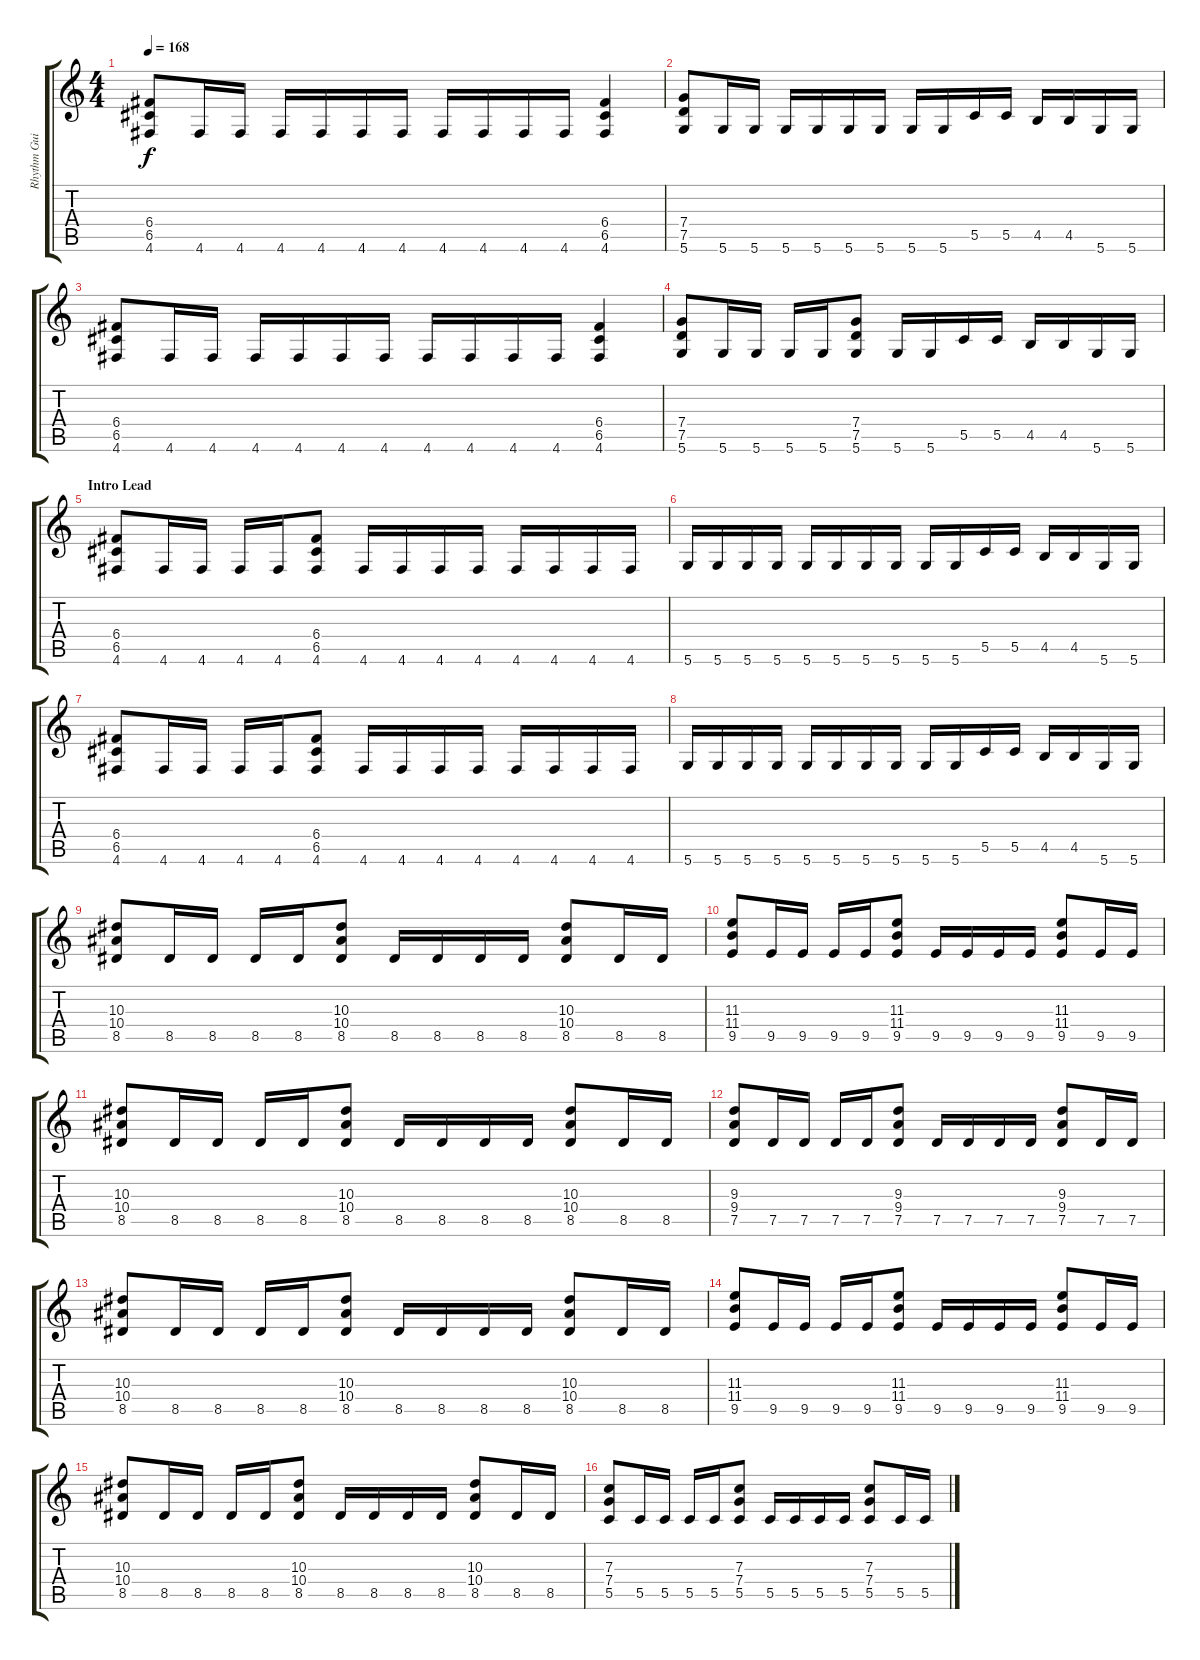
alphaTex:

\track ("Rhythm Guitar" "Rhythm Gui") {instrument distortionguitar}
\staff {score tabs}
\tuning (D4 A3 F3 C3 G2 D2) {hide}
\ts (4 4)
\tempo 168
\clef g2
\ks c
(6.4 6.5 4.6).8{dy f instrument distortionguitar} 4.6.16 4.6.16 4.6.16 4.6.16 4.6.16 4.6.16 4.6.16 4.6.16 4.6.16 4.6.16 (6.4 6.5 4.6).4 |
(7.4 7.5 5.6).8 5.6.16 5.6.16 5.6.16 5.6.16 5.6.16 5.6.16 5.6.16 5.6.16 5.5.16 5.5.16 4.5.16 4.5.16 5.6.16 5.6.16 |
(6.4 6.5 4.6).8 4.6.16 4.6.16 4.6.16 4.6.16 4.6.16 4.6.16 4.6.16 4.6.16 4.6.16 4.6.16 (6.4 6.5 4.6).4 |
(7.4 7.5 5.6).8 5.6.16 5.6.16 5.6.16 5.6.16 (7.4 7.5 5.6).8 5.6.16 5.6.16 5.5.16 5.5.16 4.5.16 4.5.16 5.6.16 5.6.16 |
\section ("" "Intro Lead")
(6.4 6.5 4.6).8 4.6.16 4.6.16 4.6.16 4.6.16 (6.4 6.5 4.6).8 4.6.16 4.6.16 4.6.16 4.6.16 4.6.16 4.6.16 4.6.16 4.6.16 |
5.6.16 5.6.16 5.6.16 5.6.16 5.6.16 5.6.16 5.6.16 5.6.16 5.6.16 5.6.16 5.5.16 5.5.16 4.5.16 4.5.16 5.6.16 5.6.16 |
(6.4 6.5 4.6).8 4.6.16 4.6.16 4.6.16 4.6.16 (6.4 6.5 4.6).8 4.6.16 4.6.16 4.6.16 4.6.16 4.6.16 4.6.16 4.6.16 4.6.16 |
5.6.16 5.6.16 5.6.16 5.6.16 5.6.16 5.6.16 5.6.16 5.6.16 5.6.16 5.6.16 5.5.16 5.5.16 4.5.16 4.5.16 5.6.16 5.6.16 |
(10.3 10.4 8.5).8 8.5.16 8.5.16 8.5.16 8.5.16 (10.3 10.4 8.5).8 8.5.16 8.5.16 8.5.16 8.5.16 (10.3 10.4 8.5).8 8.5.16 8.5.16 |
(11.3 11.4 9.5).8 9.5.16 9.5.16 9.5.16 9.5.16 (11.3 11.4 9.5).8 9.5.16 9.5.16 9.5.16 9.5.16 (11.3 11.4 9.5).8 9.5.16 9.5.16 |
(10.3 10.4 8.5).8 8.5.16 8.5.16 8.5.16 8.5.16 (10.3 10.4 8.5).8 8.5.16 8.5.16 8.5.16 8.5.16 (10.3 10.4 8.5).8 8.5.16 8.5.16 |
(9.3 9.4 7.5).8 7.5.16 7.5.16 7.5.16 7.5.16 (9.3 9.4 7.5).8 7.5.16 7.5.16 7.5.16 7.5.16 (9.3 9.4 7.5).8 7.5.16 7.5.16 |
(10.3 10.4 8.5).8 8.5.16 8.5.16 8.5.16 8.5.16 (10.3 10.4 8.5).8 8.5.16 8.5.16 8.5.16 8.5.16 (10.3 10.4 8.5).8 8.5.16 8.5.16 |
(11.3 11.4 9.5).8 9.5.16 9.5.16 9.5.16 9.5.16 (11.3 11.4 9.5).8 9.5.16 9.5.16 9.5.16 9.5.16 (11.3 11.4 9.5).8 9.5.16 9.5.16 |
(10.3 10.4 8.5).8 8.5.16 8.5.16 8.5.16 8.5.16 (10.3 10.4 8.5).8 8.5.16 8.5.16 8.5.16 8.5.16 (10.3 10.4 8.5).8 8.5.16 8.5.16 |
(7.3 7.4 5.5).8 5.5.16 5.5.16 5.5.16 5.5.16 (7.3 7.4 5.5).8 5.5.16 5.5.16 5.5.16 5.5.16 (7.3 7.4 5.5).8 5.5.16 5.5.16
